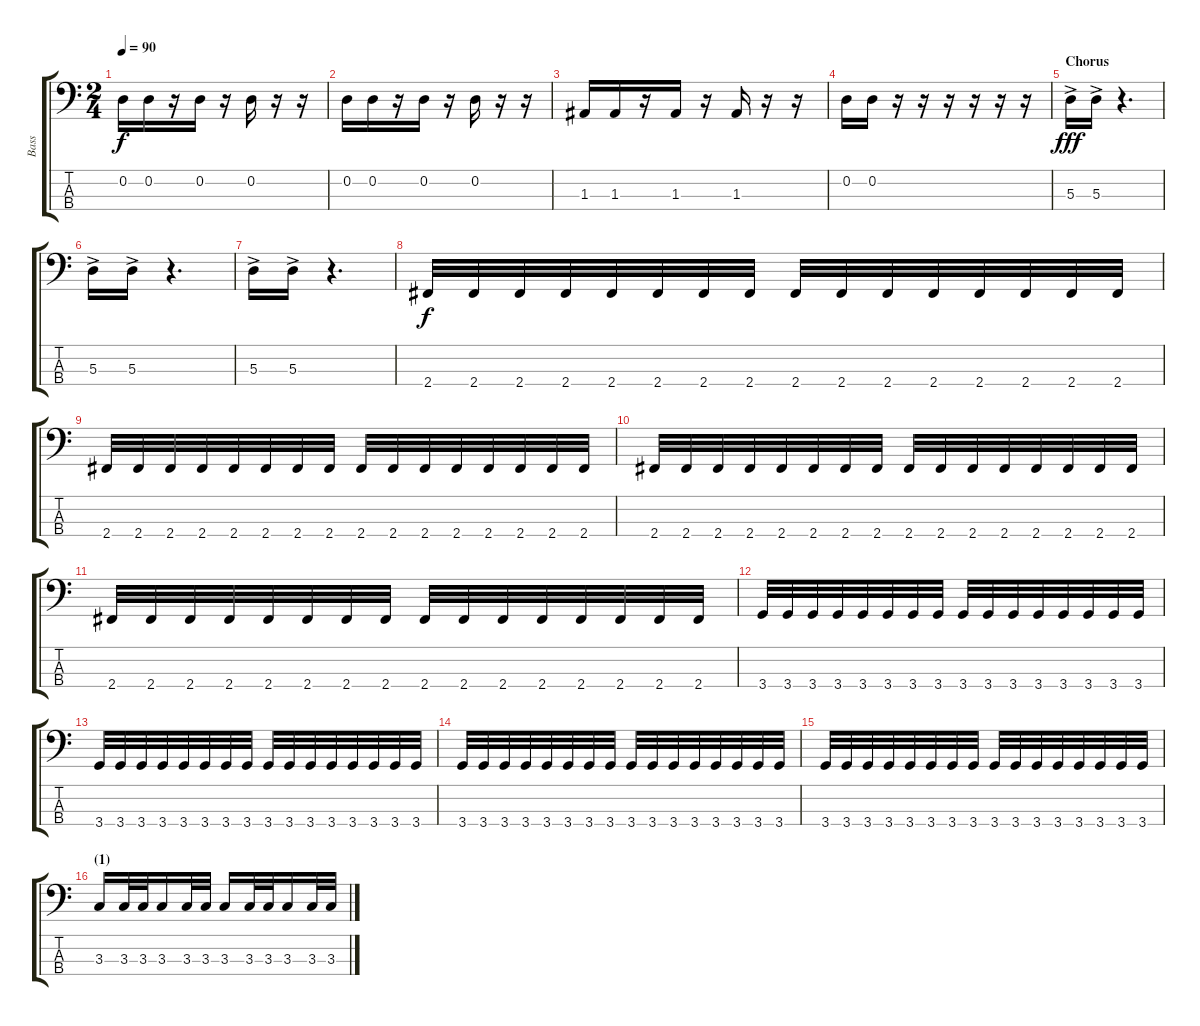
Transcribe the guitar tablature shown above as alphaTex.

\track ("Bass" "Bass") {instrument electricbasspick}
\staff {score tabs}
\tuning (G2 D2 A1 E1) {hide}
\ts (2 4)
\tempo 90
\clef f4
\ks c
0.2.16{dy f} 0.2.16 r.16 0.2.16 r.16 0.2.16 r.16 r.16 |
0.2.16 0.2.16 r.16 0.2.16 r.16 0.2.16 r.16 r.16 |
1.3.16 1.3.16 r.16 1.3.16 r.16 1.3.16 r.16 r.16 |
0.2.16 0.2.16 r.16 r.16 r.16 r.16 r.16 r.16 |
\section ("" "Chorus")
5.3{ac}.16{dy fff} 5.3{ac}.16 r.4{d} |
5.3{ac}.16 5.3{ac}.16 r.4{d} |
5.3{ac}.16 5.3{ac}.16 r.4{d} |
2.4.32{dy f} 2.4.32 2.4.32 2.4.32 2.4.32 2.4.32 2.4.32 2.4.32 2.4.32 2.4.32 2.4.32 2.4.32 2.4.32 2.4.32 2.4.32 2.4.32 |
2.4.32 2.4.32 2.4.32 2.4.32 2.4.32 2.4.32 2.4.32 2.4.32 2.4.32 2.4.32 2.4.32 2.4.32 2.4.32 2.4.32 2.4.32 2.4.32 |
2.4.32 2.4.32 2.4.32 2.4.32 2.4.32 2.4.32 2.4.32 2.4.32 2.4.32 2.4.32 2.4.32 2.4.32 2.4.32 2.4.32 2.4.32 2.4.32 |
2.4.32 2.4.32 2.4.32 2.4.32 2.4.32 2.4.32 2.4.32 2.4.32 2.4.32 2.4.32 2.4.32 2.4.32 2.4.32 2.4.32 2.4.32 2.4.32 |
3.4.32 3.4.32 3.4.32 3.4.32 3.4.32 3.4.32 3.4.32 3.4.32 3.4.32 3.4.32 3.4.32 3.4.32 3.4.32 3.4.32 3.4.32 3.4.32 |
3.4.32 3.4.32 3.4.32 3.4.32 3.4.32 3.4.32 3.4.32 3.4.32 3.4.32 3.4.32 3.4.32 3.4.32 3.4.32 3.4.32 3.4.32 3.4.32 |
3.4.32 3.4.32 3.4.32 3.4.32 3.4.32 3.4.32 3.4.32 3.4.32 3.4.32 3.4.32 3.4.32 3.4.32 3.4.32 3.4.32 3.4.32 3.4.32 |
3.4.32 3.4.32 3.4.32 3.4.32 3.4.32 3.4.32 3.4.32 3.4.32 3.4.32 3.4.32 3.4.32 3.4.32 3.4.32 3.4.32 3.4.32 3.4.32 |
\section ("" "(1)")
3.3.16 3.3.32 3.3.32 3.3.16 3.3.32 3.3.32 3.3.16 3.3.32 3.3.32 3.3.16 3.3.32 3.3.32
